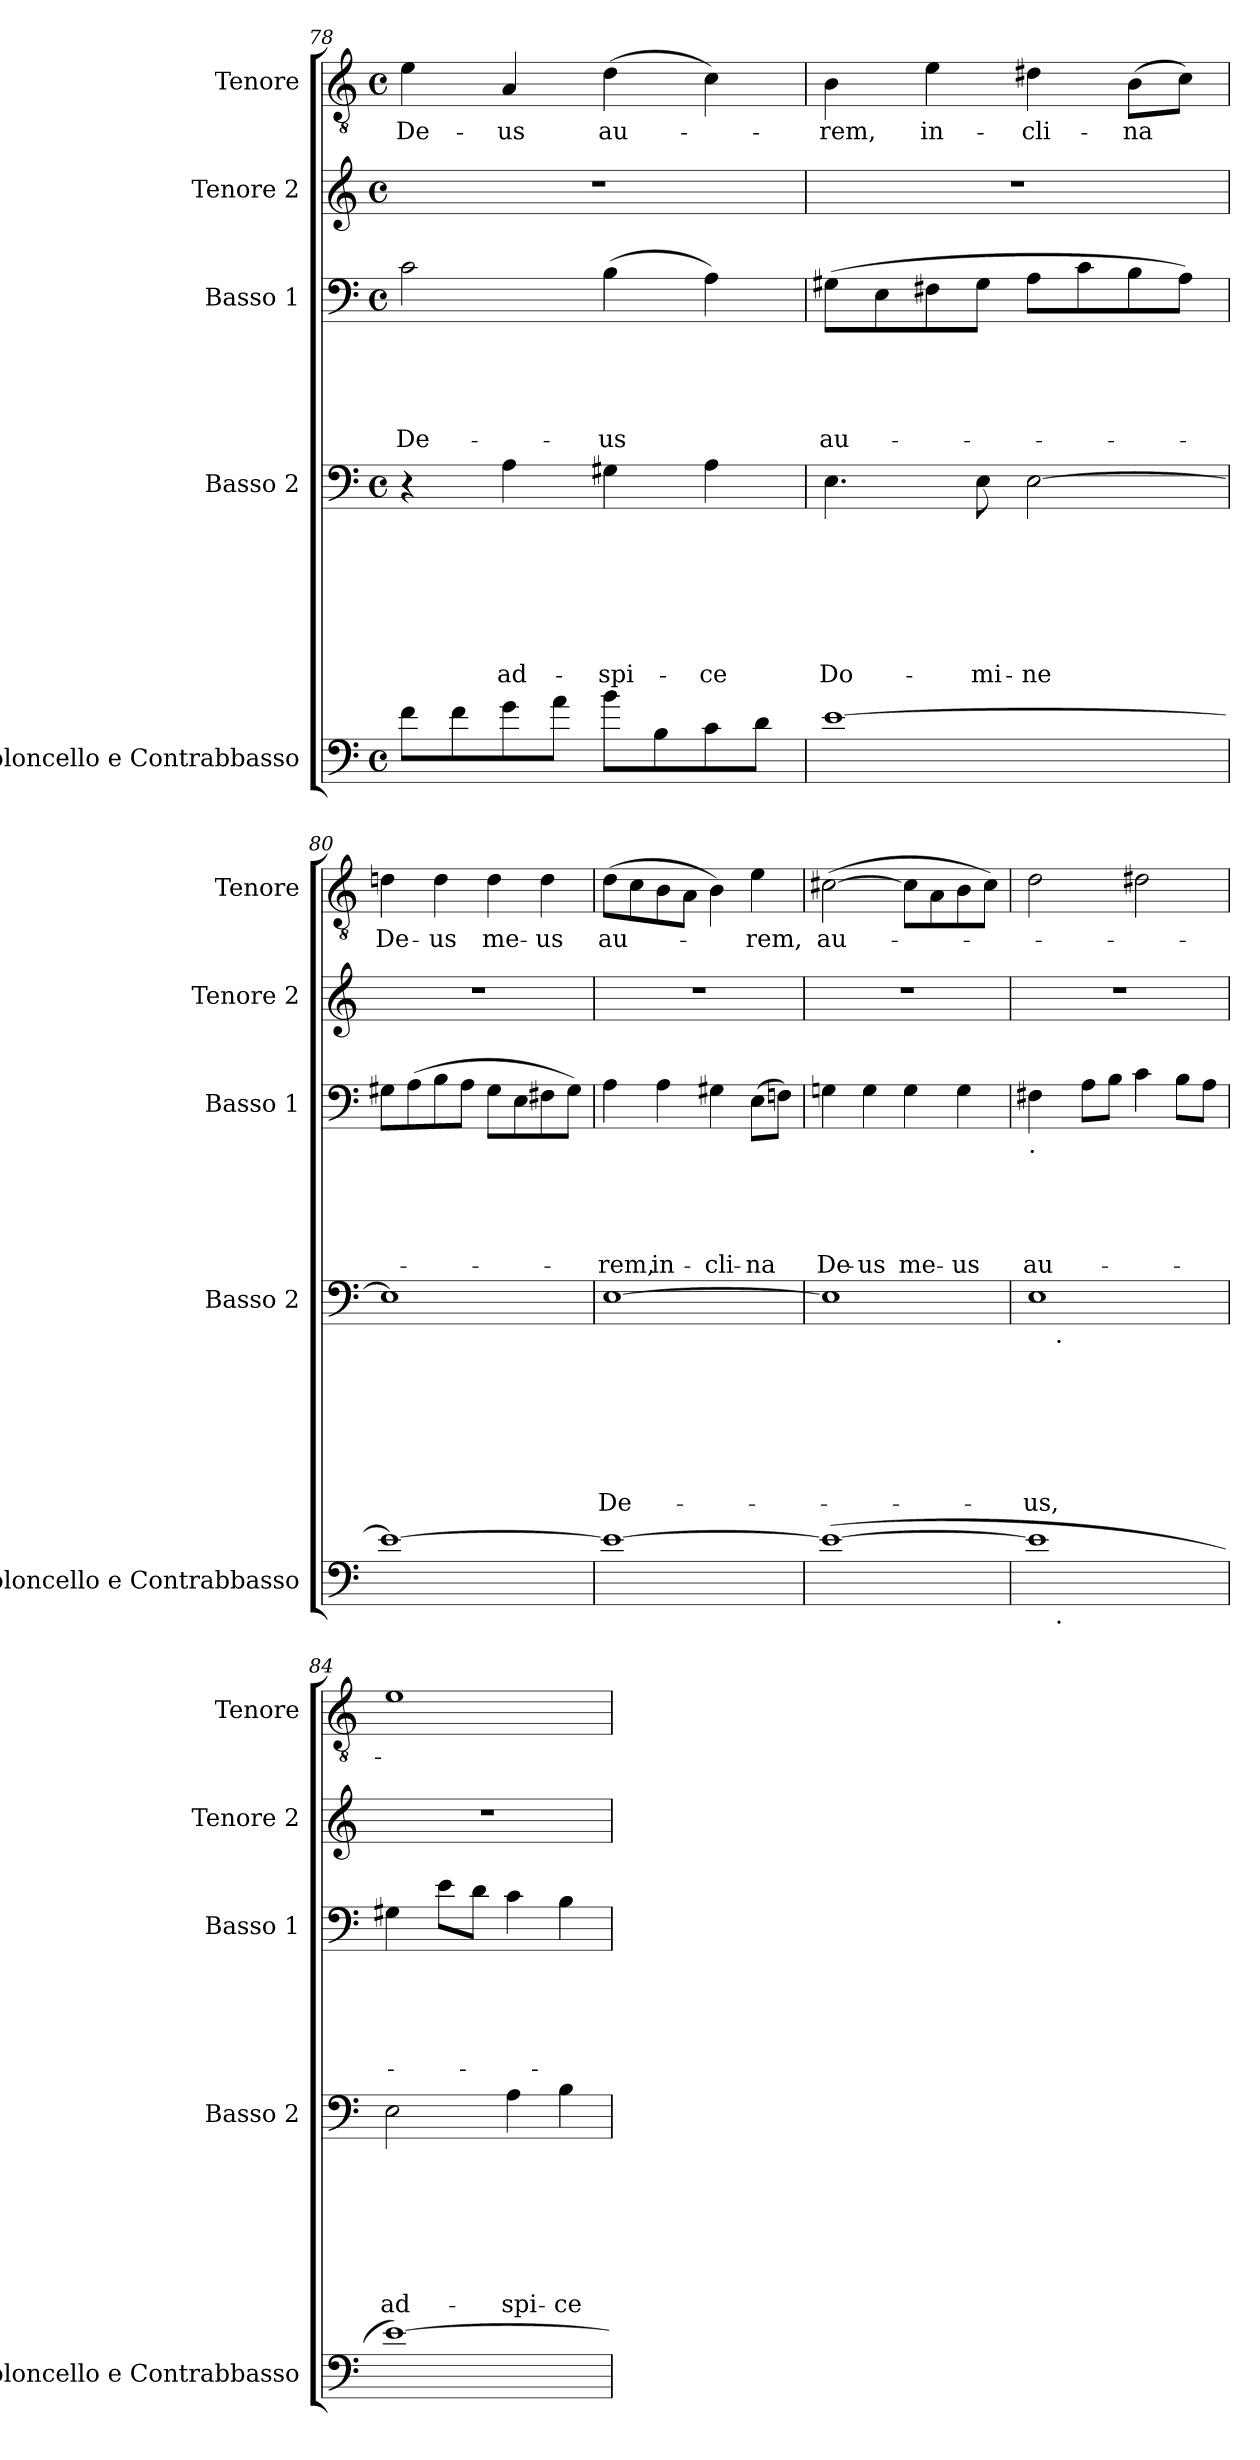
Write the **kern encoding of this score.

**kern	**kern	**text	**text	**text	**text	**text	**text	**text	**kern	**text	**text	**text	**text	**text	**kern	**kern	**text
*part5	*part4	*part4	*part4	*part4	*part4	*part4	*part4	*part4	*part3	*part3	*part3	*part3	*part3	*part3	*part2	*part1	*part1
*staff5	*staff4	*staff4	*staff4	*staff4	*staff4	*staff4	*staff4	*staff4	*staff3	*staff3	*staff3	*staff3	*staff3	*staff3	*staff2	*staff1	*staff1
*I"Violoncello e Contrabbasso	*I"Basso 2	*	*	*	*	*	*	*	*I"Basso 1	*	*	*	*	*	*I"Tenore 2	*I"Tenore	*
*I'Violoncello e Contrabbasso	*I'Basso 2	*	*	*	*	*	*	*	*I'Basso 1	*	*	*	*	*	*I'Tenore 2	*I'Tenore	*
*clefF4	*clefF4	*	*	*	*	*	*	*	*clefF4	*	*	*	*	*	*clefG2	*clefGv2	*
*ITrd7c12	*	*	*	*	*	*	*	*	*	*	*	*	*	*	*	*	*
*k[]	*k[]	*	*	*	*	*	*	*	*k[]	*	*	*	*	*	*k[]	*k[]	*
*C:	*C:	*	*	*	*	*	*	*	*C:	*	*	*	*	*	*C:	*C:	*
*M4/4	*M4/4	*	*	*	*	*	*	*	*M4/4	*	*	*	*	*	*M4/4	*M4/4	*
*met(c)	*met(c)	*	*	*	*	*	*	*	*met(c)	*	*	*	*	*	*met(c)	*met(c)	*
=78	=78	=78	=78	=78	=78	=78	=78	=78	=78	=78	=78	=78	=78	=78	=78	=78	=78
!	!	!	!	!	!	!	!	!	!	!	!	!	!	!LO:LY:b	!	!	!LO:LY:b
8F\L	4r	.	.	.	.	.	.	.	2c\	.	.	.	.	De-	1r	4e\	De-
8F\	.	.	.	.	.	.	.	.	.	.	.	.	.	.	.	.	.
!	!	!	!	!	!	!	!	!LO:LY:b	!	!	!	!	!	!	!	!	!LO:LY:b
8G\	4A\	.	.	.	.	.	.	ad-	.	.	.	.	.	.	.	4A/	-us
8A\J	.	.	.	.	.	.	.	.	.	.	.	.	.	.	.	.	.
!	!	!	!	!	!	!	!	!LO:LY:b	!	!	!	!	!	!LO:LY:b	!	!	!LO:LY:b
8B\L	4G#X\	.	.	.	.	.	.	-spi-	(>4B\	.	.	.	.	-us	.	(>4d\	au-
8BB\	.	.	.	.	.	.	.	.	.	.	.	.	.	.	.	.	.
!	!	!	!	!	!	!	!	!LO:LY:b	!	!	!	!	!	!	!	!	!
8C\	4A\	.	.	.	.	.	.	-ce	4A\)	.	.	.	.	.	.	4c\)	.
8D\J	.	.	.	.	.	.	.	.	.	.	.	.	.	.	.	.	.
=79	=79	=79	=79	=79	=79	=79	=79	=79	=79	=79	=79	=79	=79	=79	=79	=79	=79
!	!	!	!	!	!	!	!	!LO:LY:b	!	!	!	!	!	!LO:LY:b	!	!	!LO:LY:b
[>1E	4.E\	.	.	.	.	.	.	Do-	(>8G#X\L	.	.	.	.	au-	1r	4B\	-rem,
.	.	.	.	.	.	.	.	.	8E\	.	.	.	.	.	.	.	.
!	!	!	!	!	!	!	!	!	!	!	!	!	!	!	!	!	!LO:LY:b
.	.	.	.	.	.	.	.	.	8F#X\	.	.	.	.	.	.	4e\	in-
!	!	!	!	!	!	!	!	!LO:LY:b	!	!	!	!	!	!	!	!	!
.	8E\	.	.	.	.	.	.	-mi-	8G#\J	.	.	.	.	.	.	.	.
!	!	!	!	!	!	!	!	!LO:LY:b	!	!	!	!	!	!	!	!	!LO:LY:b
.	[>2E\	.	.	.	.	.	.	-ne	8A\L	.	.	.	.	.	.	4d#X\	-cli-
.	.	.	.	.	.	.	.	.	8c\	.	.	.	.	.	.	.	.
!	!	!	!	!	!	!	!	!	!	!	!	!	!	!	!	!	!LO:LY:b
.	.	.	.	.	.	.	.	.	8B\	.	.	.	.	.	.	(>8B\L	-na
.	.	.	.	.	.	.	.	.	8A\J)	.	.	.	.	.	.	8c\J)	.
=80	=80	=80	=80	=80	=80	=80	=80	=80	=80	=80	=80	=80	=80	=80	=80	=80	=80
!	!	!	!	!	!	!	!	!	!	!	!	!	!	!	!	!	!LO:LY:b
1E_	1E]	.	.	.	.	.	.	.	8G#X\L	.	.	.	.	.	1r	4dn\	De-
.	.	.	.	.	.	.	.	.	(>8A\	.	.	.	.	.	.	.	.
!	!	!	!	!	!	!	!	!	!	!	!	!	!	!	!	!	!LO:LY:b
.	.	.	.	.	.	.	.	.	8B\	.	.	.	.	.	.	4d\	-us
.	.	.	.	.	.	.	.	.	8A\J	.	.	.	.	.	.	.	.
!	!	!	!	!	!	!	!	!	!	!	!	!	!	!	!	!	!LO:LY:b
.	.	.	.	.	.	.	.	.	8G#\L	.	.	.	.	.	.	4d\	me-
.	.	.	.	.	.	.	.	.	8E\	.	.	.	.	.	.	.	.
!	!	!	!	!	!	!	!	!	!	!	!	!	!	!	!	!	!LO:LY:b
.	.	.	.	.	.	.	.	.	8F#X\	.	.	.	.	.	.	4d\	-us
.	.	.	.	.	.	.	.	.	8G#\J)	.	.	.	.	.	.	.	.
=81	=81	=81	=81	=81	=81	=81	=81	=81	=81	=81	=81	=81	=81	=81	=81	=81	=81
!	!	!	!	!	!	!	!	!LO:LY:b	!	!	!	!	!	!LO:LY:b	!	!	!LO:LY:b
1E_	[>1E	.	.	.	.	.	.	De-	4A\	.	.	.	.	-rem,	1r	(>8d\L	au-
.	.	.	.	.	.	.	.	.	.	.	.	.	.	.	.	8c\	.
!	!	!	!	!	!	!	!	!	!	!	!	!	!	!LO:LY:b	!	!	!
.	.	.	.	.	.	.	.	.	4A\	.	.	.	.	in-	.	8B\	.
.	.	.	.	.	.	.	.	.	.	.	.	.	.	.	.	8A\J	.
!	!	!	!	!	!	!	!	!	!	!	!	!	!	!LO:LY:b	!	!	!
.	.	.	.	.	.	.	.	.	4G#X\	.	.	.	.	-cli-	.	4B\)	.
!	!	!	!	!	!	!	!	!	!	!	!	!	!	!LO:LY:b	!	!	!LO:LY:b
.	.	.	.	.	.	.	.	.	(>8E\L	.	.	.	.	-na	.	4e\	-rem,
.	.	.	.	.	.	.	.	.	8Fn\J)	.	.	.	.	.	.	.	.
=82	=82	=82	=82	=82	=82	=82	=82	=82	=82	=82	=82	=82	=82	=82	=82	=82	=82
!	!	!	!	!	!	!	!	!	!	!	!	!	!	!LO:LY:b	!	!	!LO:LY:b
(>1E_	1E]	.	.	.	.	.	.	.	4Gn\	.	.	.	.	De-	1r	(>[>2c#X\	au-
!	!	!	!	!	!	!	!	!	!	!	!	!	!	!LO:LY:b	!	!	!
.	.	.	.	.	.	.	.	.	4G\	.	.	.	.	-us	.	.	.
!	!	!	!	!	!	!	!	!	!	!	!	!	!	!LO:LY:b	!	!	!
.	.	.	.	.	.	.	.	.	4G\	.	.	.	.	me-	.	8c#\L]	.
.	.	.	.	.	.	.	.	.	.	.	.	.	.	.	.	8A\	.
!	!	!	!	!	!	!	!	!	!	!	!	!	!	!LO:LY:b	!	!	!
.	.	.	.	.	.	.	.	.	4G\	.	.	.	.	-us	.	8B\	.
.	.	.	.	.	.	.	.	.	.	.	.	.	.	.	.	8c#\J)	.
!!LO:LB:g=z
=83	=83	=83	=83	=83	=83	=83	=83	=83	=83	=83	=83	=83	=83	=83	=83	=83	=83
!	!	!	!	!	!	!	!	!	!LO:TX:b:t=.	!	!	!	!	!	!	!	!
!	!	!	!	!	!	!	!	!LO:LY:b	!	!	!	!	!	!LO:LY:b	!	!	!
*^	*^	*	*	*	*	*	*	*	*	*	*	*	*	*	*	*	*
1E]	8ryy	1E	8ryy	.	.	.	.	.	.	-us,	4F#X\	.	.	.	.	au-	1r	2d\	.
!	!	!	!LO:TX:b:t=.	!	!	!	!	!	!	!	!	!	!	!	!	!	!	!	!
!	!LO:TX:b:t=.	!	!	!	!	!	!	!	!	!	!	!	!	!	!	!	!	!	!
.	2..ryy	.	2..ryy	.	.	.	.	.	.	.	.	.	.	.	.	.	.	.	.
.	.	.	.	.	.	.	.	.	.	.	8A\L	.	.	.	.	.	.	.	.
.	.	.	.	.	.	.	.	.	.	.	8B\J	.	.	.	.	.	.	.	.
.	.	.	.	.	.	.	.	.	.	.	4c\	.	.	.	.	.	.	2d#X\	.
.	.	.	.	.	.	.	.	.	.	.	8B\L	.	.	.	.	.	.	.	.
.	.	.	.	.	.	.	.	.	.	.	8A\J	.	.	.	.	.	.	.	.
=84	=84	=84	=84	=84	=84	=84	=84	=84	=84	=84	=84	=84	=84	=84	=84	=84	=84	=84	=84
!	!	!	!	!	!	!	!	!	!	!LO:LY:b	!	!	!	!	!	!	!	!	!
*v	*v	*	*	*	*	*	*	*	*	*	*	*	*	*	*	*	*	*	*
*	*v	*v	*	*	*	*	*	*	*	*	*	*	*	*	*	*	*	*
[>1E)	2E\	.	.	.	.	.	.	ad-	4G#X\	.	.	.	.	.	1r	1e	.
.	.	.	.	.	.	.	.	.	8e\L	.	.	.	.	.	.	.	.
.	.	.	.	.	.	.	.	.	8d\J	.	.	.	.	.	.	.	.
!	!	!	!	!	!	!	!	!LO:LY:b	!	!	!	!	!	!	!	!	!
.	4A\	.	.	.	.	.	.	-spi-	4c\	.	.	.	.	.	.	.	.
!	!	!	!	!	!	!	!	!LO:LY:b	!	!	!	!	!	!	!	!	!
.	4B\	.	.	.	.	.	.	-ce	4B\	.	.	.	.	.	.	.	.
=	=	=	=	=	=	=	=	=	=	=	=	=	=	=	=	=	=
*-	*-	*-	*-	*-	*-	*-	*-	*-	*-	*-	*-	*-	*-	*-	*-	*-	*-
